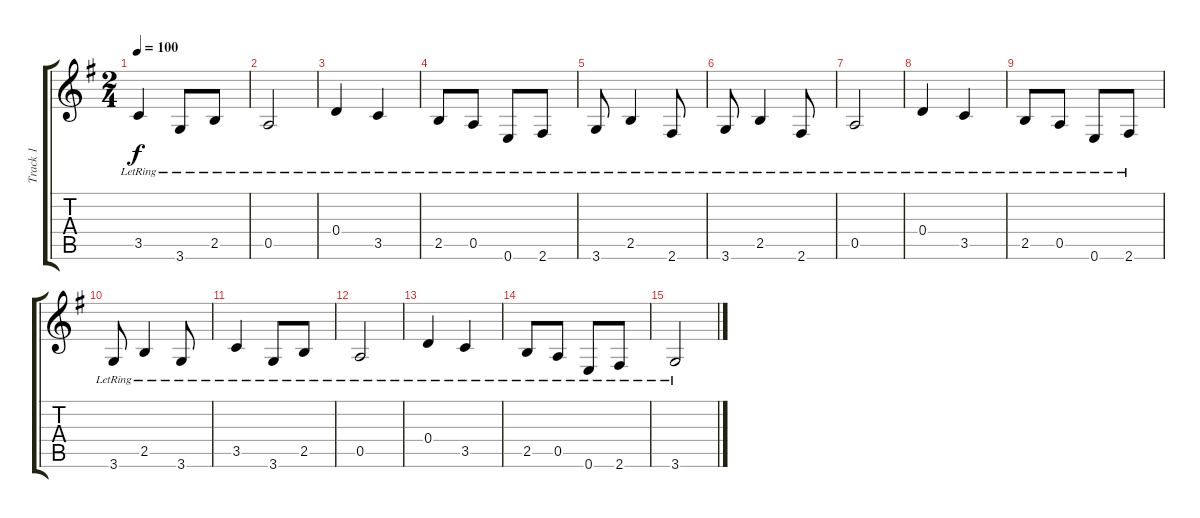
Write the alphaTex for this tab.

\track ("Track 1" "Track 1") {instrument acousticguitarnylon}
\staff {score tabs}
\tuning (E4 B3 G3 D3 A2 E2) {hide}
\ts (2 4)
\tempo 100
\clef g2
\ks g
3.5{lr}.4{dy f} 3.6{lr}.8 2.5{lr}.8 |
0.5{lr}.2 |
0.4{lr}.4 3.5{lr}.4 |
2.5{lr}.8 0.5{lr}.8 0.6{lr}.8 2.6{lr}.8 |
3.6{lr}.8 2.5{lr}.4 2.6{lr}.8 |
3.6{lr}.8 2.5{lr}.4 2.6{lr}.8 |
0.5{lr}.2 |
0.4{lr}.4 3.5{lr}.4 |
2.5{lr}.8 0.5{lr}.8 0.6{lr}.8 2.6{lr}.8 |
3.6{lr}.8 2.5{lr}.4 3.6{lr}.8 |
3.5{lr}.4 3.6{lr}.8 2.5{lr}.8 |
0.5{lr}.2 |
0.4{lr}.4 3.5{lr}.4 |
2.5{lr}.8 0.5{lr}.8 0.6{lr}.8 2.6{lr}.8 |
3.6{lr}.2
